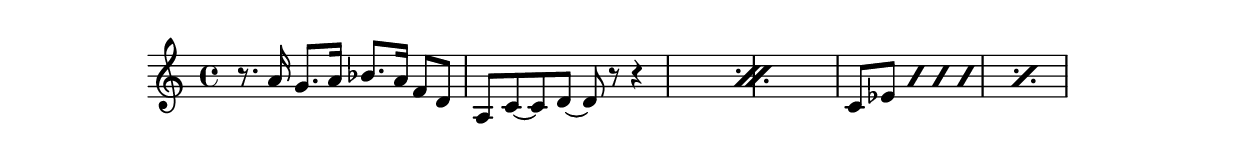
\version "2.1.22"
\header {
texidoc = "Measure  repeats are supported, and may be nested with beat repeats."
}
	
\score { \notes \relative c'' \context Voice { \time 4/4
   % riff
   \repeat "percent" 2 { r8. a16 g8. a16 bes8. a16 f8 d |  a c8 ~ c8 d8 ~ d8 r8 r4 }
   
   \repeat "percent" 2 { \repeat "percent" 4 { c8 es } }   
  }
}

